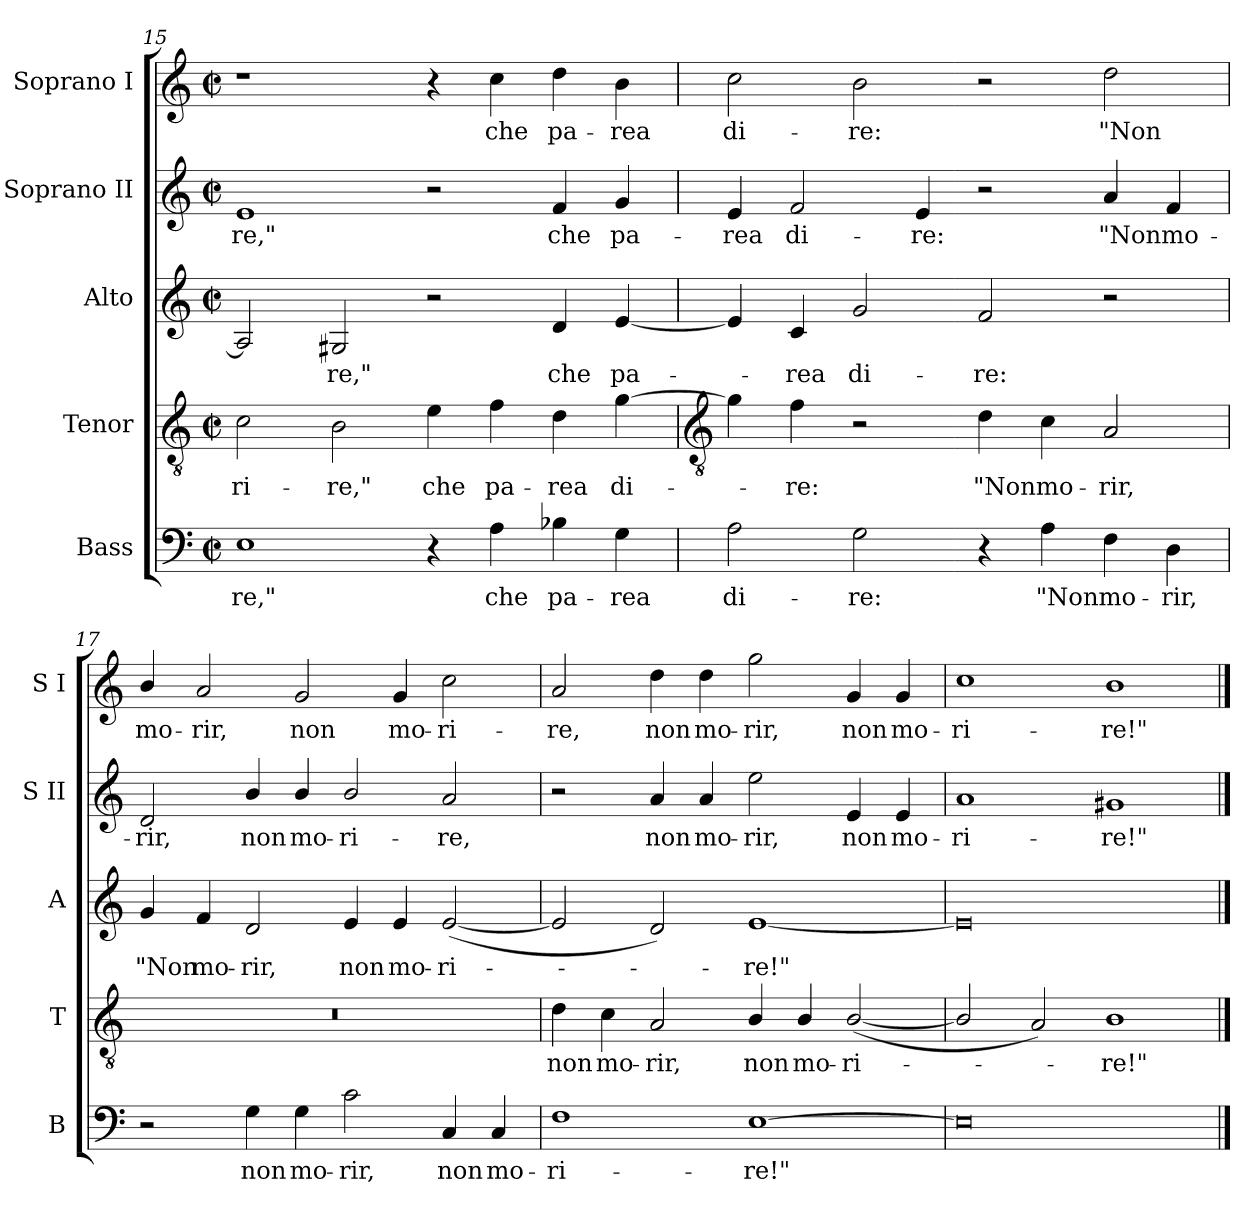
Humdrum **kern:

**kern	**text	**kern	**text	**kern	**text	**kern	**text	**kern	**text
*part5	*part5	*part4	*part4	*part3	*part3	*part2	*part2	*part1	*part1
*staff5	*staff5	*staff4	*staff4	*staff3	*staff3	*staff2	*staff2	*staff1	*staff1
*I"Bass	*	*I"Tenor	*	*I"Alto	*	*I"Soprano II	*	*I"Soprano I	*
*I'B	*	*I'T	*	*I'A	*	*I'S II	*	*I'S I	*
*clefF4	*	*clefGv2	*	*clefG2	*	*clefG2	*	*clefG2	*
*k[]	*	*k[]	*	*k[]	*	*k[]	*	*k[]	*
*C:	*	*C:	*	*C:	*	*C:	*	*C:	*
*M4/2	*	*M4/2	*	*M4/2	*	*M4/2	*	*M4/2	*
*met(c|)	*	*met(c|)	*	*met(c|)	*	*met(c|)	*	*met(c|)	*
=15	=15	=15	=15	=15	=15	=15	=15	=15	=15
!	!LO:LY:b	!	!LO:LY:b	!	!	!	!LO:LY:b	!	!
1E	-re,"	2c	-ri-	2A]	.	1e	re,"	1r	.
!	!	!	!LO:LY:b	!	!LO:LY:b	!	!	!	!
.	.	2B	-re,"	2G#X	re,"	.	.	.	.
!	!	!	!LO:LY:b	!	!	!	!	!	!
4r	.	4e	che	2r	.	2r	.	4r	.
!	!LO:LY:b	!	!LO:LY:b	!	!	!	!	!	!LO:LY:b
4A	che	4f	pa-	.	.	.	.	4cc	che
!	!LO:LY:b	!	!LO:LY:b	!	!LO:LY:b	!	!LO:LY:b	!	!LO:LY:b
4B-X	pa-	4d	-rea	4d	che	4f	che	4dd	pa-
!	!LO:LY:b	!	!LO:LY:b	!	!LO:LY:b	!	!LO:LY:b	!	!LO:LY:b
4G	-rea	[4g	di-	[4e	pa-	4g	pa-	4b	-rea
!!LO:LB:g=z
=16	=16	=16	=16	=16	=16	=16	=16	=16	=16
*	*	*clefGv2	*	*	*	*	*	*	*
!	!LO:LY:b	!	!	!	!	!	!LO:LY:b	!	!LO:LY:b
2A	di-	4g]	.	4e]	.	4e	-rea	2cc	di-
!	!	!	!LO:LY:b	!	!LO:LY:b	!	!LO:LY:b	!	!
.	.	4f	re:	4c	rea	2f	di-	.	.
!	!LO:LY:b	!	!	!	!LO:LY:b	!	!	!	!LO:LY:b
2G	-re:	2r	.	2g	di-	.	.	2b	-re:
!	!	!	!	!	!	!	!LO:LY:b	!	!
.	.	.	.	.	.	4e	-re:	.	.
!	!	!	!LO:LY:b	!	!LO:LY:b	!	!	!	!
4r	.	4d	"Non	2f	-re:	2r	.	2r	.
!	!LO:LY:b	!	!LO:LY:b	!	!	!	!	!	!
4A	"Non	4c	mo-	.	.	.	.	.	.
!	!LO:LY:b	!	!LO:LY:b	!	!	!	!LO:LY:b	!	!LO:LY:b
4F	mo-	2A	-rir,	2r	.	4a	"Non	2dd	"Non
!	!LO:LY:b	!	!	!	!	!	!LO:LY:b	!	!
4D	-rir,	.	.	.	.	4f	mo-	.	.
=17	=17	=17	=17	=17	=17	=17	=17	=17	=17
!	!	!	!	!	!LO:LY:b	!	!LO:LY:b	!	!LO:LY:b
2r	.	0r	.	4g	"Non	2d	-rir,	4b/	mo-
!	!	!	!	!	!LO:LY:b	!	!	!	!LO:LY:b
.	.	.	.	4f	mo-	.	.	2a	-rir,
!	!LO:LY:b	!	!	!	!LO:LY:b	!	!LO:LY:b	!	!
4G	non	.	.	2d	-rir,	4b/	non	.	.
!	!LO:LY:b	!	!	!	!	!	!LO:LY:b	!	!LO:LY:b
4G	mo-	.	.	.	.	4b/	mo-	2g	non
!	!LO:LY:b	!	!	!	!LO:LY:b	!	!LO:LY:b	!	!
2c	-rir,	.	.	4e	non	2b/	-ri-	.	.
!	!	!	!	!	!LO:LY:b	!	!	!	!LO:LY:b
.	.	.	.	4e	mo-	.	.	4g	mo-
!	!LO:LY:b	!	!	!	!LO:LY:b	!	!LO:LY:b	!	!LO:LY:b
4C	non	.	.	(<[2e	-ri-	2a	-re,	2cc	-ri-
!	!LO:LY:b	!	!	!	!	!	!	!	!
4C	mo-	.	.	.	.	.	.	.	.
=18	=18	=18	=18	=18	=18	=18	=18	=18	=18
!	!LO:LY:b	!	!LO:LY:b	!	!	!	!	!	!LO:LY:b
1F	-ri-	4d	non	2e]	.	2r	.	2a	-re,
!	!	!	!LO:LY:b	!	!	!	!	!	!
.	.	4c	mo-	.	.	.	.	.	.
!	!	!	!LO:LY:b	!	!	!	!LO:LY:b	!	!LO:LY:b
.	.	2A	-rir,	2d)	.	4a	non	4dd	non
!	!	!	!	!	!	!	!LO:LY:b	!	!LO:LY:b
.	.	.	.	.	.	4a	mo-	4dd	mo-
!	!LO:LY:b	!	!LO:LY:b	!	!LO:LY:b	!	!LO:LY:b	!	!LO:LY:b
[1E	-re!"	4B/	non	[1e	re!"	2ee	-rir,	2gg	-rir,
!	!	!	!LO:LY:b	!	!	!	!	!	!
.	.	4B/	mo-	.	.	.	.	.	.
!	!	!	!LO:LY:b	!	!	!	!LO:LY:b	!	!LO:LY:b
.	.	(<[2B/	-ri-	.	.	4e	non	4g	non
!	!	!	!	!	!	!	!LO:LY:b	!	!LO:LY:b
.	.	.	.	.	.	4e	mo-	4g	mo-
=19	=19	=19	=19	=19	=19	=19	=19	=19	=19
!	!	!	!	!	!	!	!LO:LY:b	!	!LO:LY:b
0E]	.	2B/]	.	0e]	.	1a	-ri-	1cc	-ri-
.	.	2A)	.	.	.	.	.	.	.
!	!	!	!LO:LY:b	!	!	!	!LO:LY:b	!	!LO:LY:b
.	.	1B	re!"	.	.	1g#X	-re!"	1b	-re!"
==	==	==	==	==	==	==	==	==	==
*-	*-	*-	*-	*-	*-	*-	*-	*-	*-
